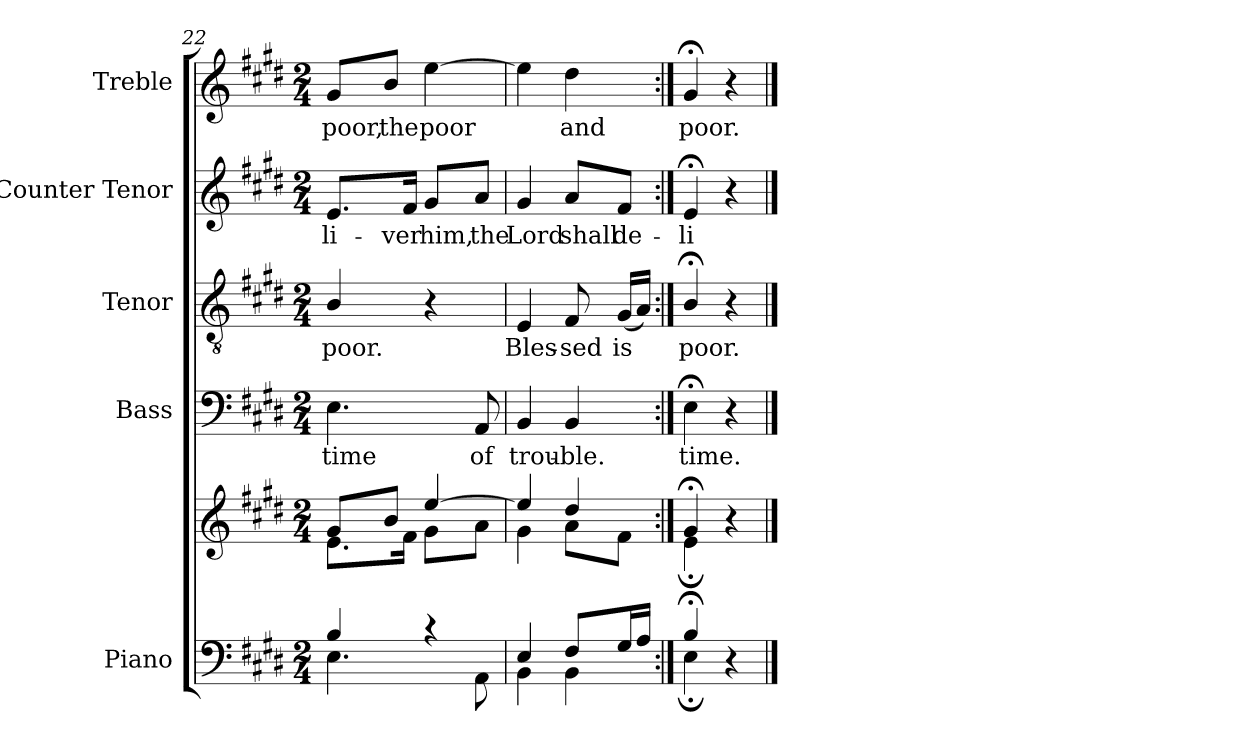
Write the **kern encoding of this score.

**kern	**kern	**kern	**text	**kern	**text	**kern	**text	**kern	**text
*part5	*part5	*part4	*part4	*part3	*part3	*part2	*part2	*part1	*part1
*staff6	*staff5	*staff4	*staff4	*staff3	*staff3	*staff2	*staff2	*staff1	*staff1
*I"Piano	*	*I"Bass	*	*I"Tenor	*	*I"Counter Tenor	*	*I"Treble	*
*I'Pno.	*	*I'B.	*	*I'T.	*	*	*	*	*
!!LO:LB:g=z
*clefF4	*clefG2	*clefF4	*	*clefGv2	*	*clefG2	*	*clefG2	*
*	*	*	*	*ITrd7c12	*	*	*	*	*
*k[f#c#g#d#]	*k[f#c#g#d#]	*k[f#c#g#d#]	*	*k[f#c#g#d#]	*	*k[f#c#g#d#]	*	*k[f#c#g#d#]	*
*E:	*E:	*E:	*	*E:	*	*E:	*	*E:	*
*M2/4	*M2/4	*M2/4	*	*M2/4	*	*M2/4	*	*M2/4	*
=22	=22	=22	=22	=22	=22	=22	=22	=22	=22
*^	*^	*	*	*	*	*	*	*	*
!	!	!	!	!	!LO:LY:b:color=#000000	!	!	!	!	!	!
!	!	!	!	!	!	!	!LO:LY:b:color=#000000	!	!	!	!
!	!	!	!	!	!	!	!	!	!LO:LY:b:color=#000000	!	!
!	!	!	!	!	!	!	!	!	!	!	!LO:LY:b:color=#000000
4Bi/	4.Ei\	8g#i/L	8.ei\L	4.Ei\	time	4BBi/	poor.	8.ei/L	-li-	8g#i/L	poor,
!	!	!	!	!	!	!	!	!	!	!	!LO:LY:b:color=#000000
.	.	8bi/J	.	.	.	.	.	.	.	8bi/J	the
!	!	!	!	!	!	!	!	!	!LO:LY:b:color=#000000	!	!
.	.	.	16f#i\Jk	.	.	.	.	16f#i/Jk	-ver	.	.
!	!	!	!	!	!	!	!	!	!LO:LY:b:color=#000000	!	!
!	!	!	!	!	!	!	!	!	!	!	!LO:LY:b:color=#000000
4r	.	[4eei/	8g#i\L	.	.	4r	.	8g#i/L	him,	[4eei\	poor
!	!	!	!	!	!LO:LY:b:color=#000000	!	!	!	!	!	!
!	!	!	!	!	!	!	!	!	!LO:LY:b:color=#000000	!	!
.	8AAi\	.	8ai\J	8AAi/	of	.	.	8ai/J	the	.	.
=23	=23	=23	=23	=23	=23	=23	=23	=23	=23	=23	=23
!	!	!	!	!	!LO:LY:b:color=#000000	!	!	!	!	!	!
!	!	!	!	!	!	!	!LO:LY:b:color=#000000	!	!	!	!
!	!	!	!	!	!	!	!	!	!LO:LY:b:color=#000000	!	!
4Ei/	4BBi\	4eei/]	4g#i\	4BBi/	trou-	4EEi/	Bles-	4g#i/	Lord	4eei\]	.
!	!	!	!	!	!LO:LY:b:color=#000000	!	!	!	!	!	!
!	!	!	!	!	!	!	!LO:LY:b:color=#000000	!	!	!	!
!	!	!	!	!	!	!	!	!	!LO:LY:b:color=#000000	!	!
!	!	!	!	!	!	!	!	!	!	!	!LO:LY:b:color=#000000
8F#i/L	4BBi\	4dd#i/	8ai\L	4BBi/	-ble.	8FF#i/	-sed	8ai/L	shall	4dd#i\	and
!	!	!	!	!	!	!	!LO:LY:b:color=#000000	!	!	!	!
!	!	!	!	!	!	!	!	!	!LO:LY:b:color=#000000	!	!
16G#i/L	.	.	8f#i\J	.	.	(16GG#i/LL	is	8f#i/J	de-	.	.
16Ai/JJ	.	.	.	.	.	16AAi/JJ)	.	.	.	.	.
=24:|!	=24:|!	=24:|!	=24:|!	=24:|!	=24:|!	=24:|!	=24:|!	=24:|!	=24:|!	=24:|!	=24:|!
!	!	!	!	!	!LO:LY:b:color=#000000	!	!	!	!	!	!
!	!	!	!	!	!	!	!LO:LY:b:color=#000000	!	!	!	!
!	!	!	!	!	!	!	!	!	!LO:LY:b:color=#000000	!	!
!	!	!	!	!	!	!	!	!	!	!	!LO:LY:b:color=#000000
4B;i/	4E;i\	4g#;i/	4e;i\	4E;i\	time.	4BB;i/	poor.	4e;i/	-li	4g#;i/	poor.
4r	4ryy	4r	4ryy	4r	.	4r	.	4r	.	4r	.
*v	*v	*	*	*	*	*	*	*	*	*	*
*	*v	*v	*	*	*	*	*	*	*	*
==	==	==	==	==	==	==	==	==	==
*-	*-	*-	*-	*-	*-	*-	*-	*-	*-
